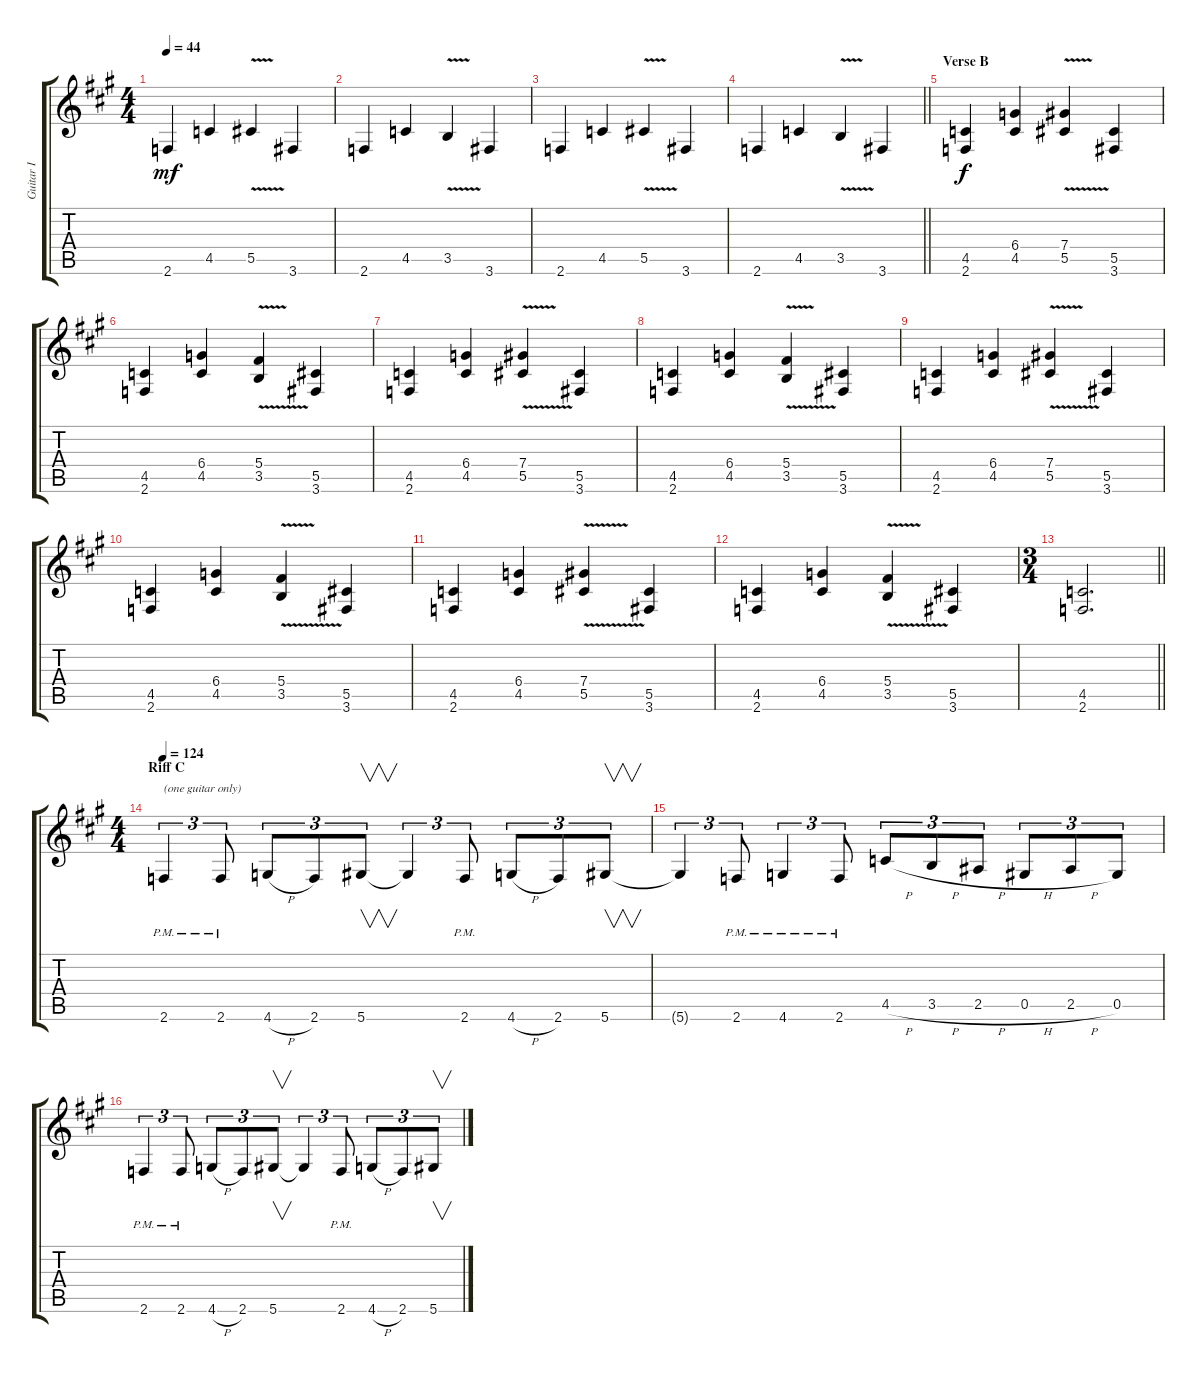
\track ("Guitar I" "Guitar I") {instrument distortionguitar}
\staff {score tabs}
\tuning (Eb4 Bb3 Gb3 Db3 Ab2 Eb2) {hide}
\ts (4 4)
\tempo 44
\clef g2
\ks f#minor
2.6.4{dy mf} 4.5.4 5.5{v}.4 3.6.4 |
2.6.4 4.5.4 3.5{v}.4 3.6.4 |
2.6.4 4.5.4 5.5{v}.4 3.6.4 |
\barLineRight lightlight
2.6.4 4.5.4 3.5{v}.4 3.6.4 |
\section ("" "Verse B")
(4.5 2.6).4{dy f} (6.4 4.5).4 (7.4{v} 5.5{v}).4 (5.5 3.6).4 |
(4.5 2.6).4 (6.4 4.5).4 (5.4{v} 3.5{v}).4 (5.5 3.6).4 |
(4.5 2.6).4 (6.4 4.5).4 (7.4{v} 5.5{v}).4 (5.5 3.6).4 |
(4.5 2.6).4 (6.4 4.5).4 (5.4{v} 3.5{v}).4 (5.5 3.6).4 |
(4.5 2.6).4 (6.4 4.5).4 (7.4{v} 5.5{v}).4 (5.5 3.6).4 |
(4.5 2.6).4 (6.4 4.5).4 (5.4{v} 3.5{v}).4 (5.5 3.6).4 |
(4.5 2.6).4 (6.4 4.5).4 (7.4{v} 5.5{v}).4 (5.5 3.6).4 |
(4.5 2.6).4 (6.4 4.5).4 (5.4{v} 3.5{v}).4 (5.5 3.6).4 |
\ts (3 4)
\barLineRight lightlight
(4.5 2.6).2{d volume 9} |
\ts (4 4)
\section ("" "Riff C")
\tempo 124
2.6{pm}.4{tu (3 2) txt "(one guitar only)" volume 14 balance 2} 2.6{pm}.8{tu (3 2)} 4.6{h}.8{tu (3 2)} 2.6.8{tu (3 2)} 5.6.8{v tu (3 2)} 5.6{t}.4{tu (3 2)} 2.6{pm}.8{tu (3 2)} 4.6{h}.8{tu (3 2)} 2.6.8{tu (3 2)} 5.6.8{v tu (3 2)} |
5.6{t}.4{tu (3 2)} 2.6{pm}.8{tu (3 2)} 4.6{pm}.4{tu (3 2)} 2.6{pm}.8{tu (3 2)} 4.5{h}.8{tu (3 2)} 3.5{h}.8{tu (3 2)} 2.5{h}.8{tu (3 2)} 0.5{h}.8{tu (3 2)} 2.5{h}.8{tu (3 2)} 0.5.8{tu (3 2)} |
2.6{pm}.4{tu (3 2)} 2.6{pm}.8{tu (3 2)} 4.6{h}.8{tu (3 2)} 2.6.8{tu (3 2)} 5.6.8{v tu (3 2)} 5.6{t}.4{tu (3 2)} 2.6{pm}.8{tu (3 2)} 4.6{h}.8{tu (3 2)} 2.6.8{tu (3 2)} 5.6.8{v tu (3 2)}
